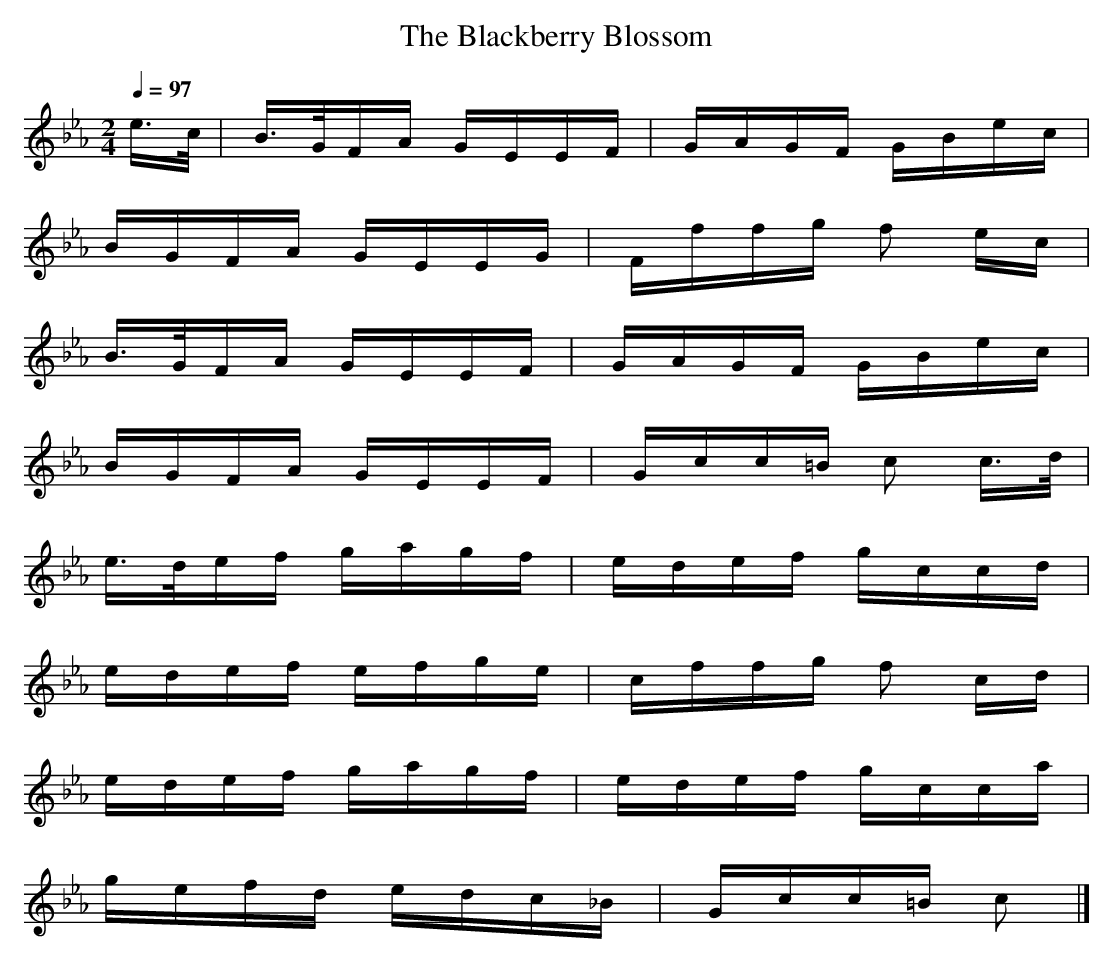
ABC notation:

X:1
T: The Blackberry Blossom
M: 2/4
L: 1/16
Q: 1/4=97
K: Cm % 3 flats
V: 1
e>c | B>GFA GEEF | GAGF GBec |
BGFA GEEG | Fffg f2 ec |
B>GFA GEEF | GAGF GBec |
BGFA GEEF | Gcc=B c2 c>d |
e>def gagf | edef gccd |
edef efge | cffg f2 cd |
edef gagf | edef gcca |
gefd edc_B | Gcc=B c2 |]
